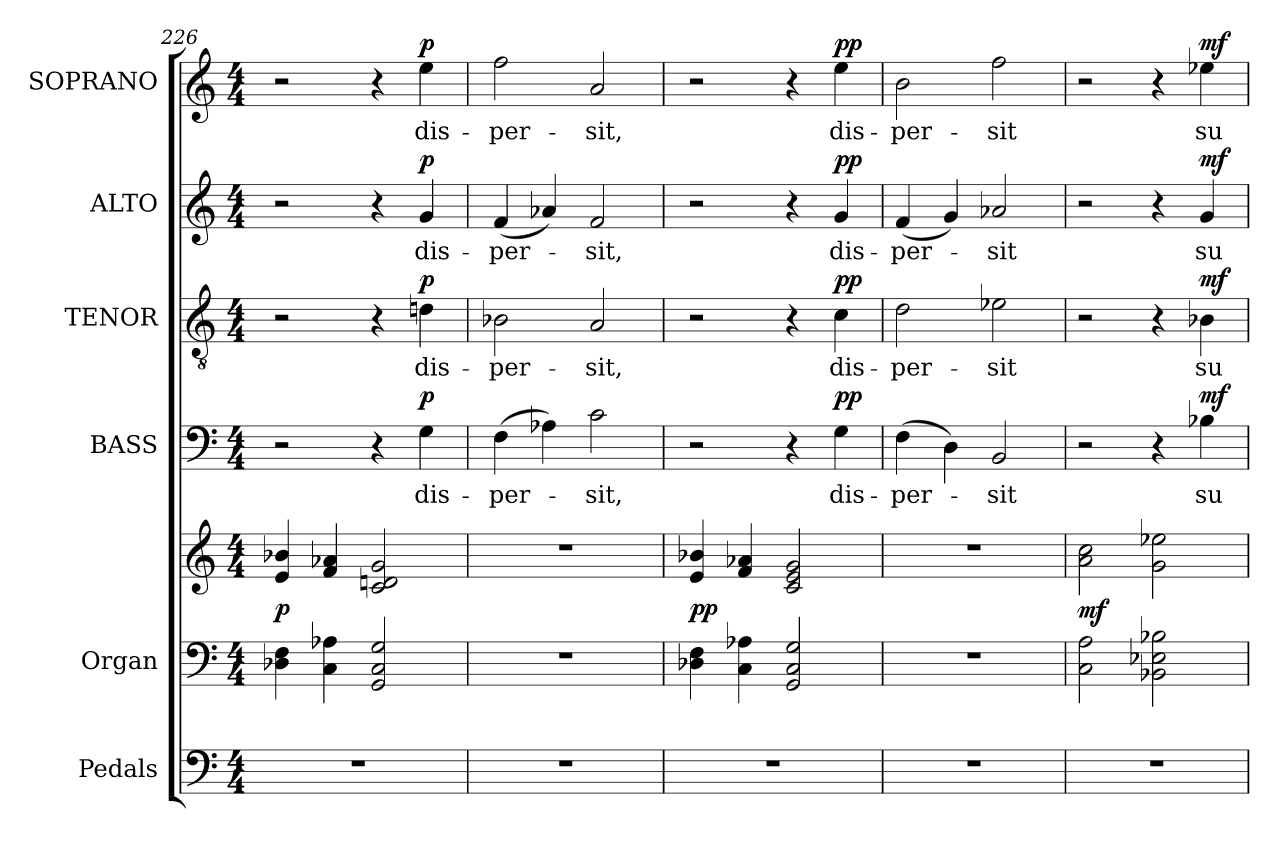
**kern	**kern	**kern	**dynam	**kern	**text	**dynam	**kern	**text	**dynam	**kern	**text	**dynam	**kern	**text	**dynam
*part6	*part5	*part5	*part5	*part4	*part4	*part4	*part3	*part3	*part3	*part2	*part2	*part2	*part1	*part1	*part1
*staff7	*staff6	*staff5	*staff5/6	*staff4	*staff4	*staff4	*staff3	*staff3	*staff3	*staff2	*staff2	*staff2	*staff1	*staff1	*staff1
*I"Pedals	*I"Organ	*	*	*I"BASS	*	*	*I"TENOR	*	*	*I"ALTO	*	*	*I"SOPRANO	*	*
*I'Ped.	*I'Org.	*	*	*I'B.	*	*	*I'T.	*	*	*I'A.	*	*	*I'S.	*	*
*clefF4	*clefF4	*clefG2	*	*clefF4	*	*	*clefGv2	*	*	*clefG2	*	*	*clefG2	*	*
*	*	*	*	*	*	*	*ITrd7c12	*	*	*	*	*	*	*	*
*k[]	*k[]	*k[]	*	*k[]	*	*	*k[]	*	*	*k[]	*	*	*k[]	*	*
*C:	*C:	*C:	*	*C:	*	*	*C:	*	*	*C:	*	*	*C:	*	*
*M4/4	*M4/4	*M4/4	*	*M4/4	*	*	*M4/4	*	*	*M4/4	*	*	*M4/4	*	*
*MM60	*MM60	*MM60	*	*MM60	*	*	*MM60	*	*	*MM60	*	*	*MM60	*	*
=226	=226	=226	=226	=226	=226	=226	=226	=226	=226	=226	=226	=226	=226	=226	=226
1r	4D-Xi\ 4Fi	4ei/ 4b-Xi	p	2r	.	.	2r	.	.	2r	.	.	2r	.	.
.	4Ci\ 4A-Xi	4fi/ 4a-Xi	.	.	.	.	.	.	.	.	.	.	.	.	.
.	2GGi/ 2Ci 2Gi	2ci/ 2dni 2gi	.	4r	.	.	4r	.	.	4r	.	.	4r	.	.
!	!	!	!	!	!LO:LY:b:color=#000000	!	!	!	!	!	!	!	!	!	!
!	!	!	!	!	!	!	!	!LO:LY:b:color=#000000	!	!	!	!	!	!	!
!	!	!	!	!	!	!	!	!	!	!	!LO:LY:b:color=#000000	!	!	!	!
!	!	!	!	!	!	!	!	!	!	!	!	!	!	!LO:LY:b:color=#000000	!
.	.	.	.	4Gi\	dis-	p	4Dni\	dis-	p	4gi/	dis-	p	4eei\	dis-	p
=227	=227	=227	=227	=227	=227	=227	=227	=227	=227	=227	=227	=227	=227	=227	=227
!	!	!	!	!	!LO:LY:b:color=#000000	!	!	!	!	!	!	!	!	!	!
!	!	!	!	!	!	!	!	!LO:LY:b:color=#000000	!	!	!	!	!	!	!
!	!	!	!	!	!	!	!	!	!	!	!LO:LY:b:color=#000000	!	!	!	!
!	!	!	!	!	!	!	!	!	!	!	!	!	!	!LO:LY:b:color=#000000	!
1r	1r	1r	.	(4Fi\	-per-	.	2BB-Xi\	-per-	.	(4fi/	-per-	.	2ffi\	-per-	.
.	.	.	.	4A-Xi\)	.	.	.	.	.	4a-Xi/)	.	.	.	.	.
!	!	!	!	!	!LO:LY:b:color=#000000	!	!	!	!	!	!	!	!	!	!
!	!	!	!	!	!	!	!	!LO:LY:b:color=#000000	!	!	!	!	!	!	!
!	!	!	!	!	!	!	!	!	!	!	!LO:LY:b:color=#000000	!	!	!	!
!	!	!	!	!	!	!	!	!	!	!	!	!	!	!LO:LY:b:color=#000000	!
.	.	.	.	2ci\	-sit,	.	2AAi/	-sit,	.	2fi/	-sit,	.	2ai/	-sit,	.
=228	=228	=228	=228	=228	=228	=228	=228	=228	=228	=228	=228	=228	=228	=228	=228
1r	4D-Xi\ 4Fi	4ei/ 4b-Xi	pp	2r	.	.	2r	.	.	2r	.	.	2r	.	.
.	4Ci\ 4A-Xi	4fi/ 4a-Xi	.	.	.	.	.	.	.	.	.	.	.	.	.
.	2GGi/ 2Ci 2Gi	2ci/ 2ei 2gi	.	4r	.	.	4r	.	.	4r	.	.	4r	.	.
!	!	!	!	!	!LO:LY:b:color=#000000	!	!	!	!	!	!	!	!	!	!
!	!	!	!	!	!	!	!	!LO:LY:b:color=#000000	!	!	!	!	!	!	!
!	!	!	!	!	!	!	!	!	!	!	!LO:LY:b:color=#000000	!	!	!	!
!	!	!	!	!	!	!	!	!	!	!	!	!	!	!LO:LY:b:color=#000000	!
.	.	.	.	4Gi\	dis-	pp	4Ci\	dis-	pp	4gi/	dis-	pp	4eei\	dis-	pp
!!LO:PB:g=z
=229	=229	=229	=229	=229	=229	=229	=229	=229	=229	=229	=229	=229	=229	=229	=229
!	!	!	!	!	!LO:LY:b:color=#000000	!	!	!	!	!	!	!	!	!	!
!	!	!	!	!	!	!	!	!LO:LY:b:color=#000000	!	!	!	!	!	!	!
!	!	!	!	!	!	!	!	!	!	!	!LO:LY:b:color=#000000	!	!	!	!
!	!	!	!	!	!	!	!	!	!	!	!	!	!	!LO:LY:b:color=#000000	!
1r	1r	1r	.	(4Fi\	-per-	.	2Di\	-per-	.	(4fi/	-per-	.	2bi\	-per-	.
.	.	.	.	4Di\)	.	.	.	.	.	4gi/)	.	.	.	.	.
!	!	!	!	!	!LO:LY:b:color=#000000	!	!	!	!	!	!	!	!	!	!
!	!	!	!	!	!	!	!	!LO:LY:b:color=#000000	!	!	!	!	!	!	!
!	!	!	!	!	!	!	!	!	!	!	!LO:LY:b:color=#000000	!	!	!	!
!	!	!	!	!	!	!	!	!	!	!	!	!	!	!LO:LY:b:color=#000000	!
.	.	.	.	2BBi/	-sit	.	2E-Xi\	-sit	.	2a-Xi/	-sit	.	2ffi\	-sit	.
=230	=230	=230	=230	=230	=230	=230	=230	=230	=230	=230	=230	=230	=230	=230	=230
1r	2Ci\ 2Ai	2ai\ 2cci	mf	2r	.	.	2r	.	.	2r	.	.	2r	.	.
.	2BB-Xi\ 2E-Xi 2B-Xi	2gi\ 2ee-Xi	.	4r	.	.	4r	.	.	4r	.	.	4r	.	.
!	!	!	!	!	!LO:LY:b:color=#000000	!	!	!	!	!	!	!	!	!	!
!	!	!	!	!	!	!	!	!LO:LY:b:color=#000000	!	!	!	!	!	!	!
!	!	!	!	!	!	!	!	!	!	!	!LO:LY:b:color=#000000	!	!	!	!
!	!	!	!	!	!	!	!	!	!	!	!	!	!	!LO:LY:b:color=#000000	!
.	.	.	.	4B-Xi\	su-	mf	4BB-Xi\	su-	mf	4gi/	su-	mf	4ee-Xi\	su-	mf
=	=	=	=	=	=	=	=	=	=	=	=	=	=	=	=
*-	*-	*-	*-	*-	*-	*-	*-	*-	*-	*-	*-	*-	*-	*-	*-
